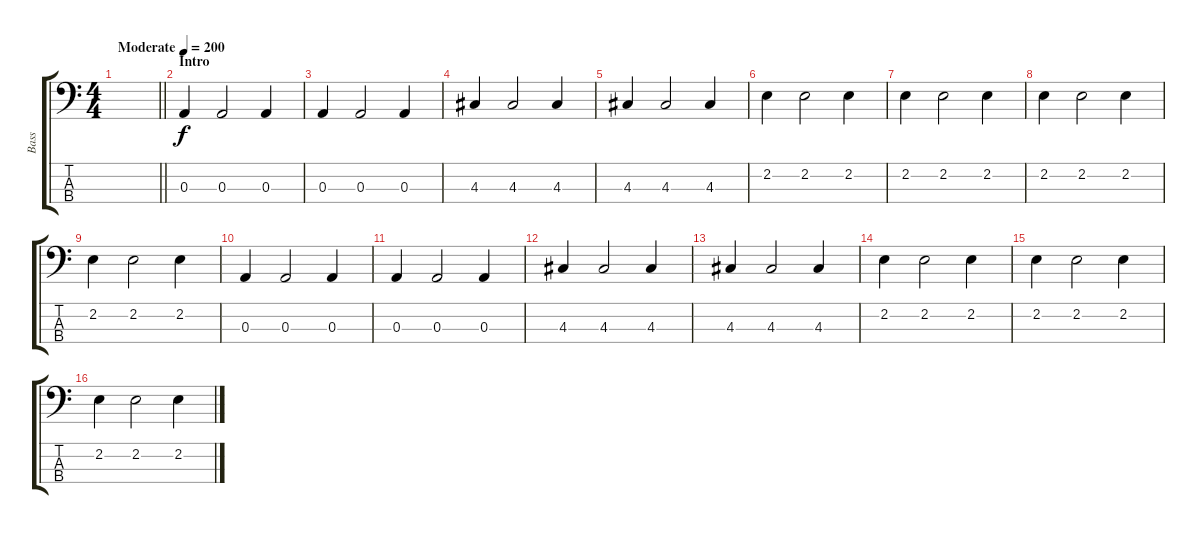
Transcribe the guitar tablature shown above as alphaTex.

\track ("Bass" "Bass") {instrument electricbassfinger}
\staff {score tabs}
\tuning (G2 D2 A1 E1) {hide}
\ts (4 4)
\tempo (200 "Moderate")
\clef f4
\barLineRight lightlight
\ks c
|
\section ("" "Intro")
0.3.4 0.3.2 0.3.4 |
0.3.4 0.3.2 0.3.4 |
4.3.4 4.3.2 4.3.4 |
4.3.4 4.3.2 4.3.4 |
2.2.4 2.2.2 2.2.4 |
2.2.4 2.2.2 2.2.4 |
2.2.4 2.2.2 2.2.4 |
2.2.4 2.2.2 2.2.4 |
0.3.4 0.3.2 0.3.4 |
0.3.4 0.3.2 0.3.4 |
4.3.4 4.3.2 4.3.4 |
4.3.4 4.3.2 4.3.4 |
2.2.4 2.2.2 2.2.4 |
2.2.4 2.2.2 2.2.4 |
2.2.4 2.2.2 2.2.4
